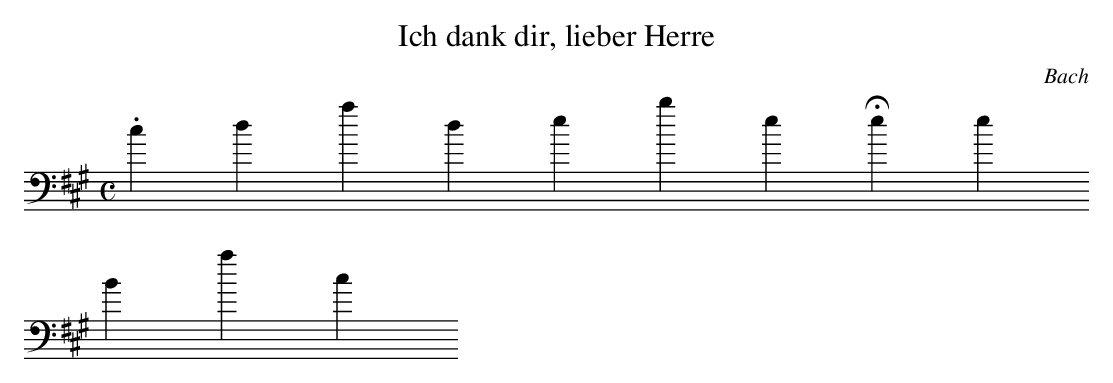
X:1
T:Ich dank dir, lieber Herre
C:Bach
M:C
L:1/4
K:A bass a/g/ |f"6"cd"6"^d |e"#"BHEe |\ a"6"b"6"c'b/a/ |"4"b"#"BHe :| c |"6"f/g/ae"6"c/"-7"A/ |\ d"6"c/d/He"+6"c |Bc"6"d/=g/"#"f |HB3c | f"7"e/d/"6"c"6"B |A/B/c/"7"d/HeB |\ f/"6"g/"2"ag/e/"6"a- |a/g/f"4"e/c/e |HA3 |]
 2. Ich dank dir, lieber Herre
Bach
